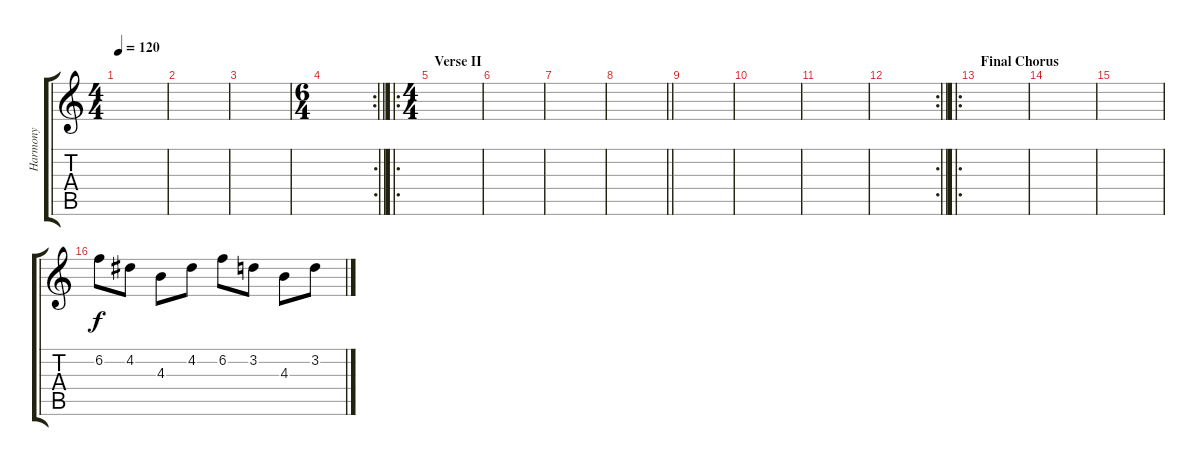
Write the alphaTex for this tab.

\track ("Harmony" "Harmony") {instrument distortionguitar}
\staff {score tabs}
\tuning (E4 B3 G3 D3 A2 E2) {hide}
\ts (4 4)
\tempo 120
\clef g2
\ks c
|
|
|
\rc 2
\ts (6 4)
\barLineRight lightlight
|
\ro
\ts (4 4)
\section ("" "Verse II")
|
|
|
\barLineRight lightlight
|
|
|
|
\rc 2
\barLineRight lightlight
|
\ro
\section ("" "Final Chorus")
|
|
|
6.2.8 4.2.8 4.3.8 4.2.8 6.2.8 3.2.8 4.3.8 3.2.8
